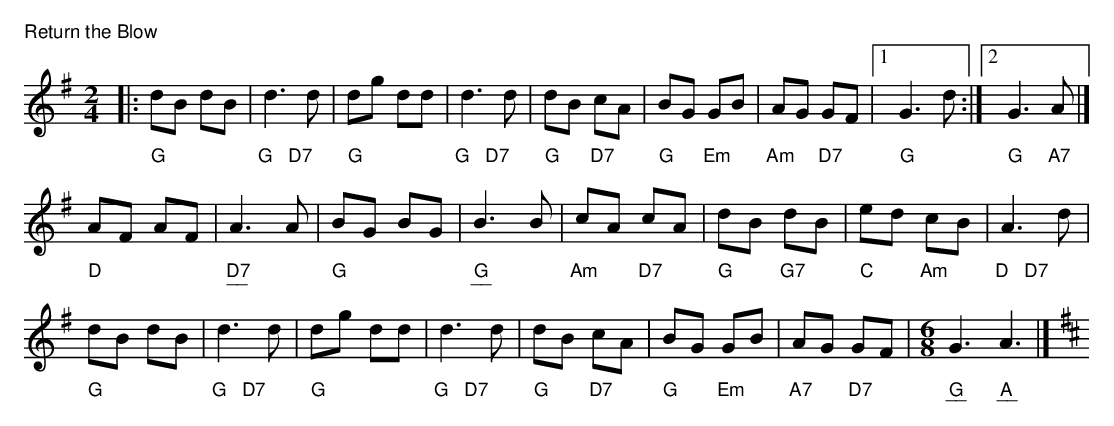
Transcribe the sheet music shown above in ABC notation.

X:1
T:Return the Blow
C:
M:2/4
L:1/8
K:G
V:1 gchord=down
|:"G"dB dB | "G   D7"d3d | "G"dg dd | "G   D7"d3 d | "G"dB "D7"cA | "G"BG "Em"GB | "Am"AG "D7"GF |[1"G"G3d :|2 "G"G3 "A7"A |]
"D"AF AF |"@-6,-37 __" "D7"A3A | "G"BG BG | "@-6,-40 __" "G"B3B | "Am"cA "D7"cA | "G"dB "G7"dB | "C"ed "Am"cB | "D   D7"A3 d |
"G"dB dB | "G   D7"d3d | "G"dg dd | "G   D7"d3d | "G"dB "D7"cA | "G"BG "Em"GB | "A7"AG "D7"GF | [M:6/8] "@-6,-34 __" "G" G3 "@-6,-37 __" "A"A3 |][K:D]
